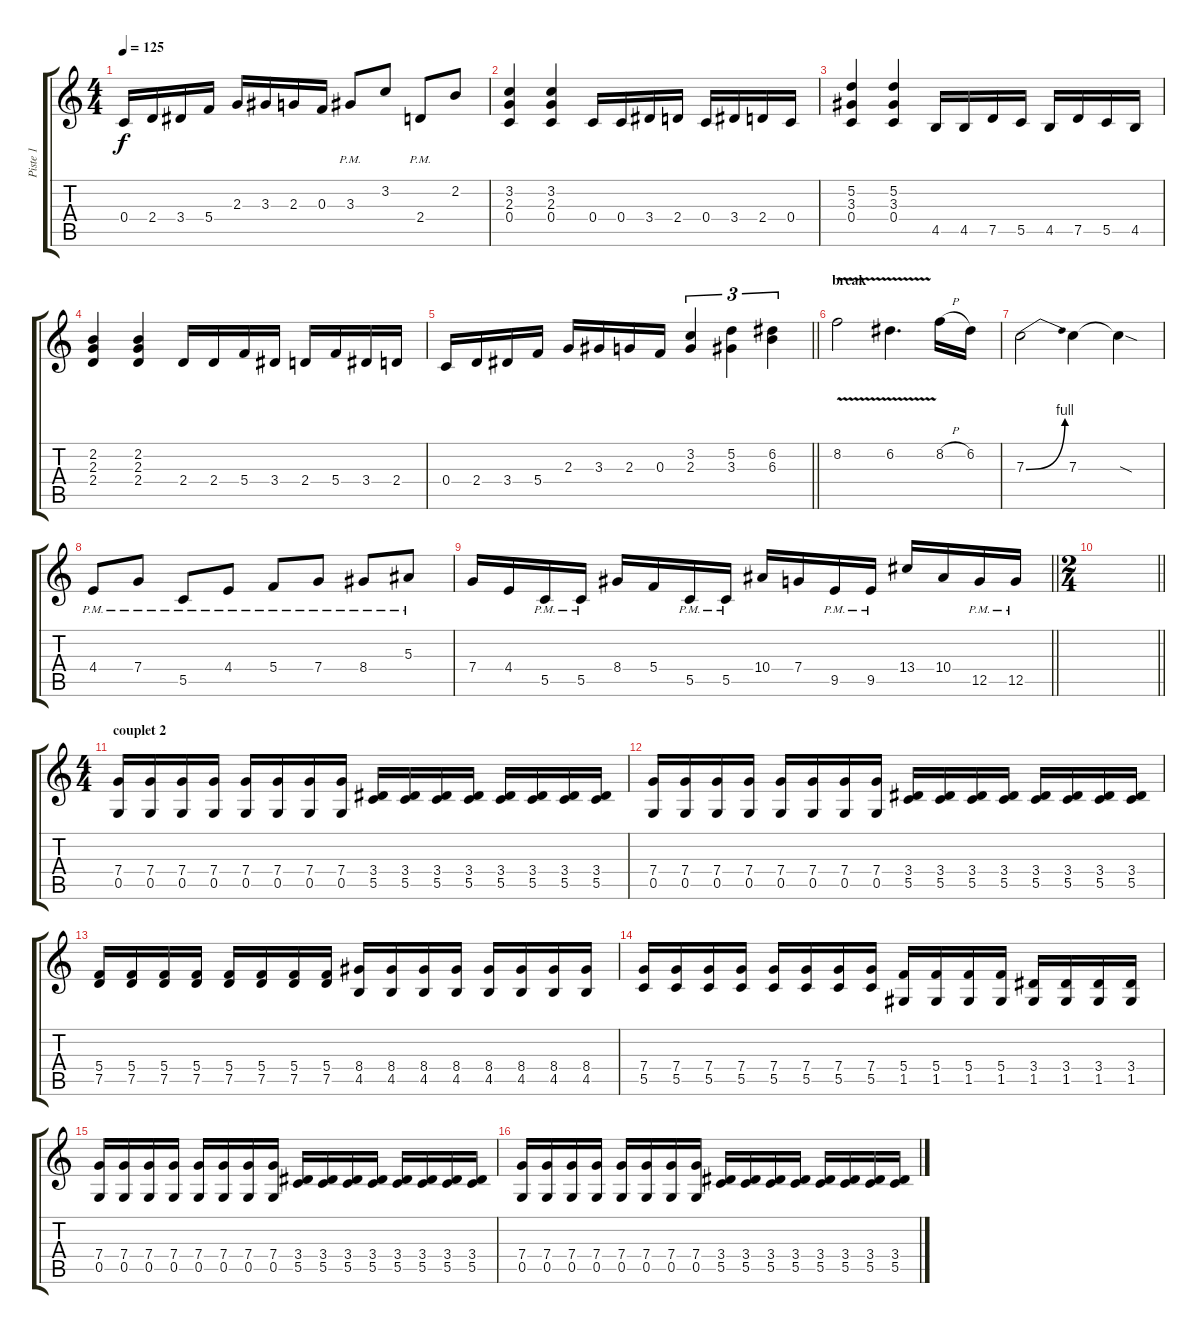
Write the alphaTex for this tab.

\track ("Piste 1" "Piste 1") {instrument distortionguitar}
\staff {score tabs}
\tuning (D4 A3 F3 C3 G2 D2) {hide}
\ts (4 4)
\tempo 125
\clef g2
\ks c
0.4.16{dy f} 2.4.16 3.4.16 5.4.16 2.3.16 3.3.16 2.3.16 0.3.16 3.3{pm}.8 3.2.8 2.4{pm}.8 2.2.8 |
(3.2 2.3 0.4).4 (3.2 2.3 0.4).4 0.4.16 0.4.16 3.4.16 2.4.16 0.4.16 3.4.16 2.4.16 0.4.16 |
(5.2 3.3 0.4).4 (5.2 3.3 0.4).4 4.5.16 4.5.16 7.5.16 5.5.16 4.5.16 7.5.16 5.5.16 4.5.16 |
(2.2 2.3 2.4).4 (2.2 2.3 2.4).4 2.4.16 2.4.16 5.4.16 3.4.16 2.4.16 5.4.16 3.4.16 2.4.16 |
\barLineRight lightlight
0.4.16 2.4.16 3.4.16 5.4.16 2.3.16 3.3.16 2.3.16 0.3.16 (3.2 2.3).4{tu (3 2)} (5.2 3.3).4{tu (3 2)} (6.2 6.3).4{tu (3 2)} |
\section ("" "break")
8.2{v}.2 6.2{v}.4{d} 8.2{h}.16 6.2.16 |
7.3{be (bend 0 0 60 4)}.2 7.3.4 7.3{sod t}.4 |
4.4{pm}.8 7.4{pm}.8 5.5{pm}.8 4.4{pm}.8 5.4{pm}.8 7.4{pm}.8 8.4{pm}.8 5.3{pm}.8 |
\barLineRight lightlight
7.4.16 4.4.16 5.5{pm}.16 5.5{pm}.16 8.4.16 5.4.16 5.5{pm}.16 5.5{pm}.16 10.4.16 7.4.16 9.5{pm}.16 9.5{pm}.16 13.4.16 10.4.16 12.5{pm}.16 12.5{pm}.16 |
\ts (2 4)
\barLineRight lightlight
|
\ts (4 4)
\section ("" "couplet 2")
(7.4 0.5).16 (7.4 0.5).16 (7.4 0.5).16 (7.4 0.5).16 (7.4 0.5).16 (7.4 0.5).16 (7.4 0.5).16 (7.4 0.5).16 (3.4 5.5).16 (3.4 5.5).16 (3.4 5.5).16 (3.4 5.5).16 (3.4 5.5).16 (3.4 5.5).16 (3.4 5.5).16 (3.4 5.5).16 |
(7.4 0.5).16 (7.4 0.5).16 (7.4 0.5).16 (7.4 0.5).16 (7.4 0.5).16 (7.4 0.5).16 (7.4 0.5).16 (7.4 0.5).16 (3.4 5.5).16 (3.4 5.5).16 (3.4 5.5).16 (3.4 5.5).16 (3.4 5.5).16 (3.4 5.5).16 (3.4 5.5).16 (3.4 5.5).16 |
(5.4 7.5).16 (5.4 7.5).16 (5.4 7.5).16 (5.4 7.5).16 (5.4 7.5).16 (5.4 7.5).16 (5.4 7.5).16 (5.4 7.5).16 (8.4 4.5).16 (8.4 4.5).16 (8.4 4.5).16 (8.4 4.5).16 (8.4 4.5).16 (8.4 4.5).16 (8.4 4.5).16 (8.4 4.5).16 |
(7.4 5.5).16 (7.4 5.5).16 (7.4 5.5).16 (7.4 5.5).16 (7.4 5.5).16 (7.4 5.5).16 (7.4 5.5).16 (7.4 5.5).16 (5.4 1.5).16 (5.4 1.5).16 (5.4 1.5).16 (5.4 1.5).16 (3.4 1.5).16 (3.4 1.5).16 (3.4 1.5).16 (3.4 1.5).16 |
(7.4 0.5).16 (7.4 0.5).16 (7.4 0.5).16 (7.4 0.5).16 (7.4 0.5).16 (7.4 0.5).16 (7.4 0.5).16 (7.4 0.5).16 (3.4 5.5).16 (3.4 5.5).16 (3.4 5.5).16 (3.4 5.5).16 (3.4 5.5).16 (3.4 5.5).16 (3.4 5.5).16 (3.4 5.5).16 |
(7.4 0.5).16 (7.4 0.5).16 (7.4 0.5).16 (7.4 0.5).16 (7.4 0.5).16 (7.4 0.5).16 (7.4 0.5).16 (7.4 0.5).16 (3.4 5.5).16 (3.4 5.5).16 (3.4 5.5).16 (3.4 5.5).16 (3.4 5.5).16 (3.4 5.5).16 (3.4 5.5).16 (3.4 5.5).16
